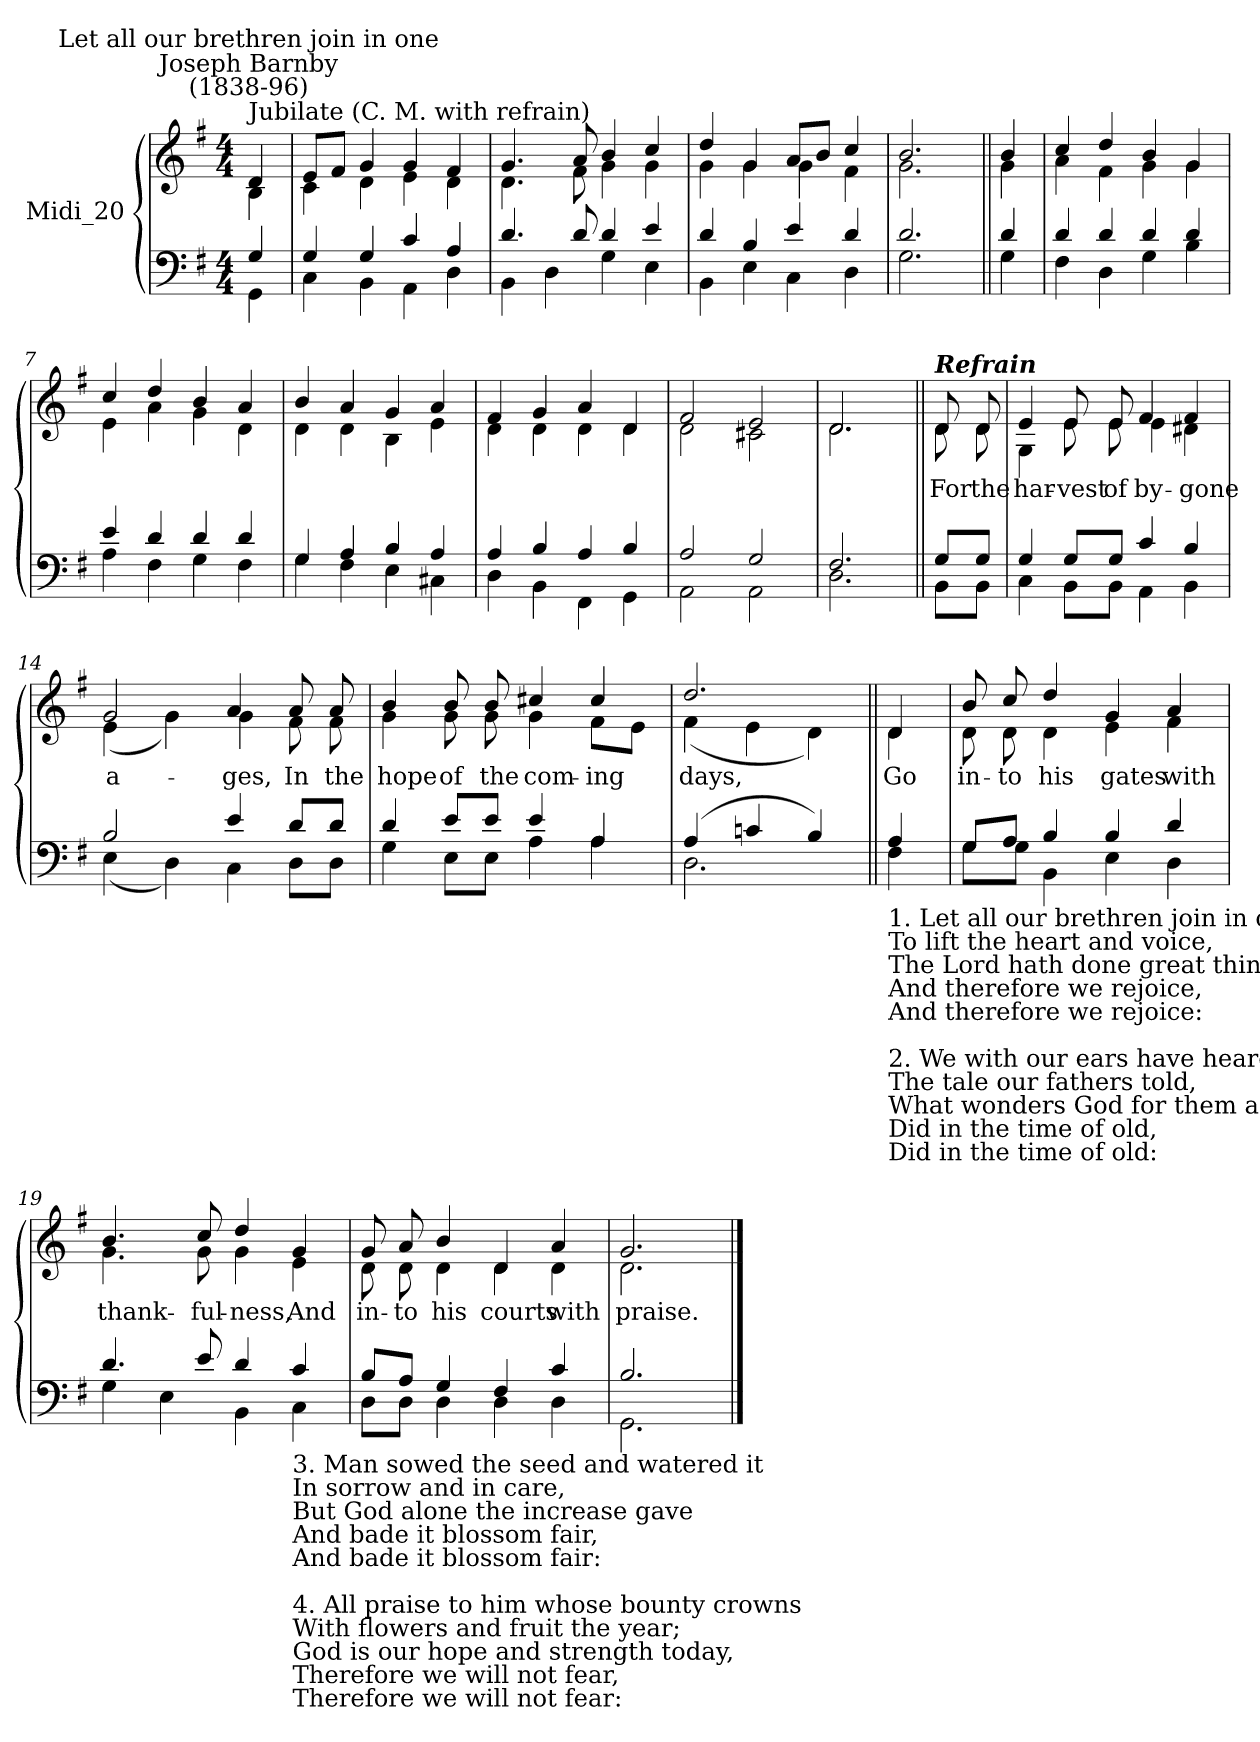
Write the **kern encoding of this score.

**kern	**kern	**text
*part2	*part1	*part1
*staff2	*staff1	*staff1
*I"Midi_20	*I"Midi_20	*
*clefF4	*clefG2	*
*k[f#]	*k[f#]	*
*G:	*G:	*
*M4/4	*M4/4	*
=	=	=
*^	*^	*
!	!	!LO:TX:a:t=Jubilate (C. M. with refrain)	!	!
!	!	!LO:TX:a:cj:t=Joseph Barnby\n(1838-96)	!	!
!	!	!LO:TX:a:cj:t=Let all our brethren join in one	!	!
4G/	4GG\	4d/	4B\	.
=1	=1	=1	=1	=1
4G/	4C\	8e/L	4c\	.
.	.	8f#/J	.	.
4G/	4BB\	4g/	4d\	.
4c/	4AA\	4g/	4e\	.
4A/	4D\	4f#/	4d\	.
=2	=2	=2	=2	=2
4.d/	4BB\	4.g/	4.d\	.
.	4D\	.	.	.
8d/	.	8a/	8f#\	.
4d/	4G\	4b/	4g\	.
4e/	4E\	4cc/	4g\	.
=3	=3	=3	=3	=3
4d/	4BB\	4dd/	4g\	.
4B/	4E\	4g/	4g\	.
4e/	4C\	8a/L	4g\	.
.	.	8b/J	.	.
4d/	4D\	4cc/	4f#\	.
=4	=4	=4	=4	=4
2.d/	2.G\	2.b/	2.g\	.
!!LO:LB:g=z	!!
=5||	=5||	=5||	=5||	=5||
4d/	4G\	4b/	4g\	.
=6	=6	=6	=6	=6
4d/	4F#\	4cc/	4a\	.
4d/	4D\	4dd/	4f#\	.
4d/	4G\	4b/	4g\	.
4d/	4B\	4g/	4g\	.
=7	=7	=7	=7	=7
4e/	4A\	4cc/	4e\	.
4d/	4F#\	4dd/	4a\	.
4d/	4G\	4b/	4g\	.
4d/	4F#\	4a/	4d\	.
=8	=8	=8	=8	=8
4G/	4G\	4b/	4d\	.
4A/	4F#\	4a/	4d\	.
4B/	4E\	4g/	4B\	.
4A/	4C#X\	4a/	4e\	.
=9	=9	=9	=9	=9
4A/	4D\	4f#/	4d\	.
4B/	4BB\	4g/	4d\	.
4A/	4FF#\	4a/	4d\	.
4B/	4GG\	4d/	4d\	.
=10	=10	=10	=10	=10
2A/	2AA\	2f#/	2d\	.
2G/	2AA\	2e/	2c#X\	.
=11	=11	=11	=11	=11
2.F#/	2.D\	2.d/	2.d\	.
!!LO:LB:g=z	!!
=12||	=12||	=12||	=12||	=12||
!	!	!LO:TX:a:Bi:t=Refrain	!	!
!	!	!	!	!LO:LY:b
8G/L	8BB\L	8d/	8d\	For
!	!	!	!	!LO:LY:b
8G/J	8BB\J	8d/	8d\	the
=13	=13	=13	=13	=13
!	!	!	!	!LO:LY:b
4G/	4C\	4e/	4G\	har-
!	!	!	!	!LO:LY:b
8G/L	8BB\L	8e/	8e\	-vest
!	!	!	!	!LO:LY:b
8G/J	8BB\J	8e/	8e\	of
!	!	!	!	!LO:LY:b
4c/	4AA\	4f#/	4e\	by-
!	!	!	!	!LO:LY:b
4B/	4BB\	4f#/	4d#X\	-gone
=14	=14	=14	=14	=14
!	!	!	!	!LO:LY:b
2B/	(<4E\	2g/	(<4e\	a-
.	4D\)	.	4g\)	.
!	!	!	!	!LO:LY:b
4e/	4C\	4a/	4g\	ges,
!	!	!	!	!LO:LY:b
8d/L	8D\L	8a/	8f#\	In
!	!	!	!	!LO:LY:b
8d/J	8D\J	8a/	8f#\	the
=15	=15	=15	=15	=15
!	!	!	!	!LO:LY:b
4d/	4G\	4b/	4g\	hope
!	!	!	!	!LO:LY:b
8e/L	8E\L	8b/	8g\	of
!	!	!	!	!LO:LY:b
8e/J	8E\J	8b/	8g\	the
!	!	!	!	!LO:LY:b
4e/	4A\	4cc#X/	4g\	com-
!	!	!	!	!LO:LY:b
4A/	4A\	4cc#/	8f#\L	-ing
.	.	.	8e\J	.
=16	=16	=16	=16	=16
!	!	!	!	!LO:LY:b
(>4A/	2.D\	2.dd/	(<4f#\	days,
4cn/	.	.	4e\	.
4B/)	.	.	4d\)	.
!!LO:LB:g=z	!!
=17||	=17||	=17||	=17||	=17||
!LO:TX:b:t=1. Let all our brethren join in one\nTo lift the heart and voice,\nThe Lord hath done great things for us,\nAnd therefore we rejoice, \nAnd therefore we rejoice&colon;\n\n2. We with our ears have heard the tale,\nThe tale our fathers told,\nWhat wonders God for them and us\nDid in the time of old,\nDid in the time of old&colon;	!	!	!	!
!	!	!	!	!LO:LY:b
4A/	4F#\	4d/	4d\	Go
=18	=18	=18	=18	=18
!	!	!	!	!LO:LY:b
8G/L	8G\L	8b/	8d\	in-
!	!	!	!	!LO:LY:b
8A/J	8G\J	8cc/	8d\	-to
!	!	!	!	!LO:LY:b
4B/	4BB\	4dd/	4d\	his
!	!	!	!	!LO:LY:b
4B/	4E\	4g/	4e\	gates
!	!	!	!	!LO:LY:b
4d/	4D\	4a/	4f#\	with
=19	=19	=19	=19	=19
!	!	!	!	!LO:LY:b
4.d/	4G\	4.b/	4.g\	thank-
.	4E\	.	.	.
!	!	!	!	!LO:LY:b
8e/	.	8cc/	8g\	-ful-
!	!	!	!	!LO:LY:b
4d/	4BB\	4dd/	4g\	-ness,
!LO:TX:b:t=3. Man sowed the seed and watered it\nIn sorrow and in care,\nBut God alone the increase gave\nAnd bade it blossom fair,\nAnd bade it blossom fair&colon;\n\n4. All praise to him whose bounty crowns\nWith flowers and fruit the year;\nGod is our hope and strength today,\nTherefore we will not fear,\nTherefore we will not fear&colon;	!	!	!	!
!	!	!	!	!LO:LY:b
4c/	4C\	4g/	4e\	And
=20	=20	=20	=20	=20
!	!	!	!	!LO:LY:b
8B/L	8D\L	8g/	8d\	in-
!	!	!	!	!LO:LY:b
8A/J	8D\J	8a/	8d\	-to
!	!	!	!	!LO:LY:b
4G/	4D\	4b/	4d\	his
!	!	!	!	!LO:LY:b
4F#/	4D\	4d/	4d\	courts
!	!	!	!	!LO:LY:b
4c/	4D\	4a/	4d\	with
=21	=21	=21	=21	=21
!	!	!	!	!LO:LY:b
2.B/	2.GG\	2.g/	2.d\	praise.
*v	*v	*	*	*
*	*v	*v	*
==	==	==
*-	*-	*-
